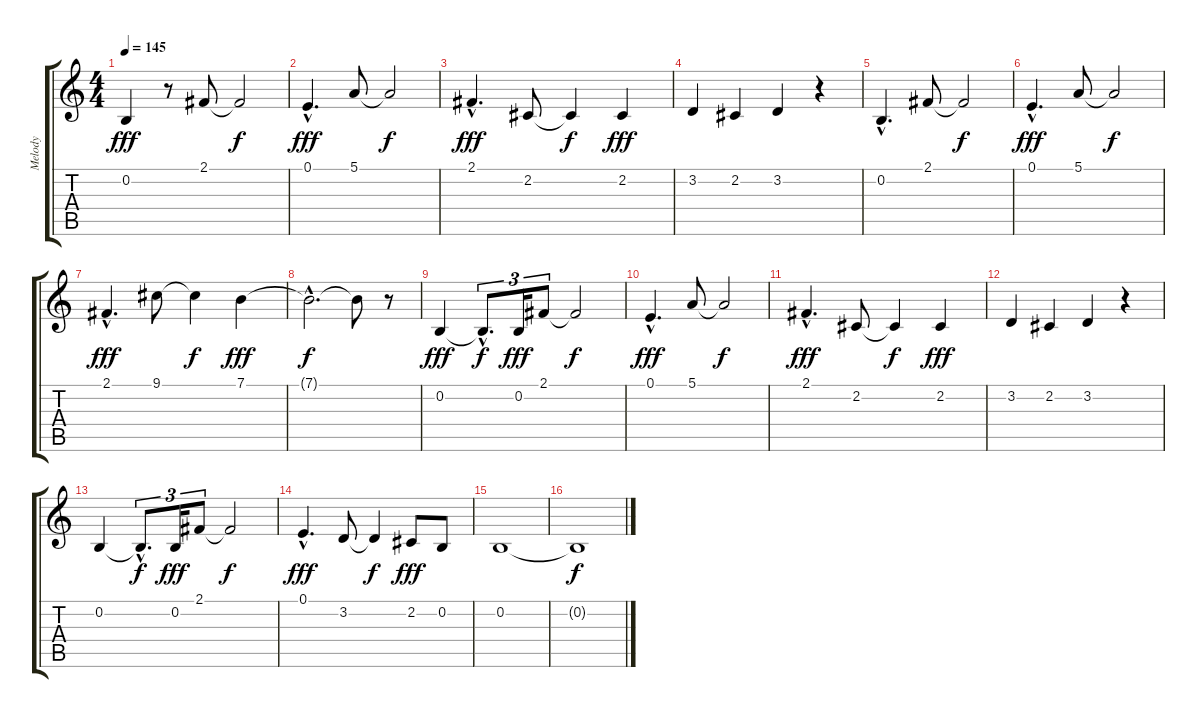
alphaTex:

\track ("Melody" "Melody") {instrument acousticgrandpiano}
\staff {score tabs}
\tuning (E4 B3 G3 D3 A2 E2) {hide}
\ts (4 4)
\tempo 145
\clef g2
\ks c
0.2.4{dy fff} r.8 2.1.8 2.1{t}.2{dy f} |
0.1{hac}.4{d dy fff} 5.1.8 5.1{t}.2{dy f} |
2.1{hac}.4{d dy fff} 2.2.8 2.2{t}.4{dy f} 2.2.4{dy fff} |
3.2.4 2.2.4 3.2.4 r.4 |
0.2{hac}.4{d} 2.1.8 2.1{t}.2{dy f} |
0.1{hac}.4{d dy fff} 5.1.8 5.1{t}.2{dy f} |
2.1{hac}.4{d dy fff} 9.1.8 9.1{t}.4{dy f} 7.1.4{dy fff} |
7.1{hac t}.2{d dy f} 7.1{t}.8 r.8 |
0.2.4{dy fff} 0.2{hac t}.8{d tu (3 2) dy f} 0.2.16{tu (3 2) dy fff} 2.1.8{tu (3 2)} 2.1{t}.2{dy f} |
0.1{hac}.4{d dy fff} 5.1.8 5.1{t}.2{dy f} |
2.1{hac}.4{d dy fff} 2.2.8 2.2{t}.4{dy f} 2.2.4{dy fff} |
3.2.4 2.2.4 3.2.4 r.4 |
0.2.4 0.2{hac t}.8{d tu (3 2) dy f} 0.2.16{tu (3 2) dy fff} 2.1.8{tu (3 2)} 2.1{t}.2{dy f} |
0.1{hac}.4{d dy fff} 3.2.8 3.2{t}.4{dy f} 2.2.8{dy fff} 0.2.8 |
0.2.1 |
0.2{t}.1{dy f}
